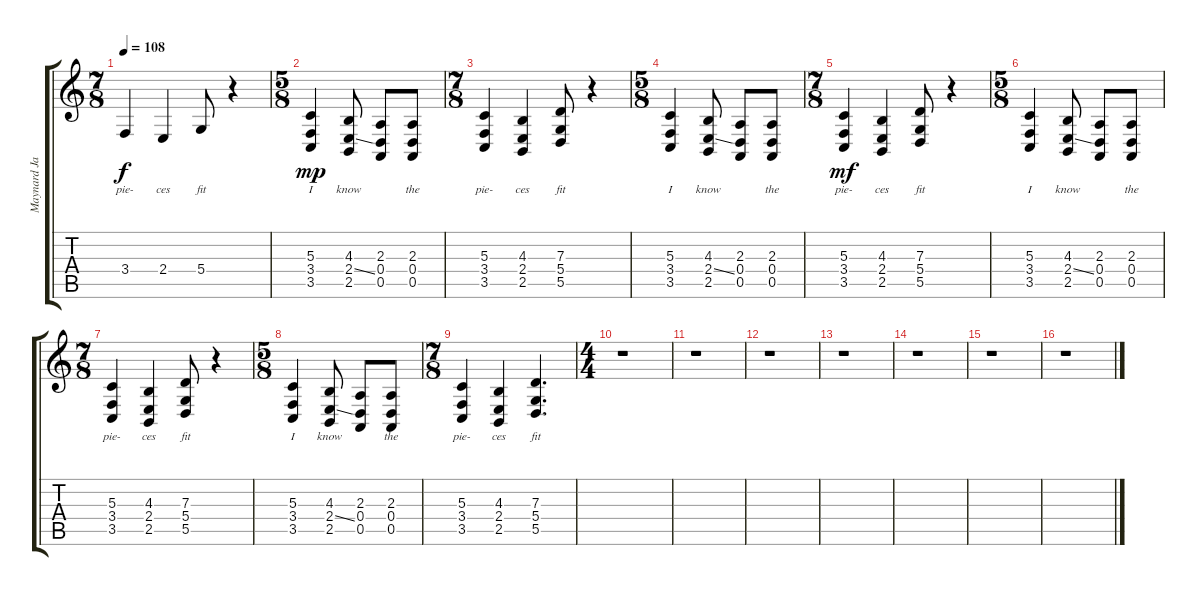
\track ("Maynard James Keenan (Vocals)" "Maynard Ja") {instrument bassoon}
\staff {score tabs}
\tuning (E4 B3 G3 D3 A2 E2) {hide}
\ts (7 8)
\tempo 108
\clef g2
\ks c
3.4.4{lyrics (0 "pie-") lyrics (1 "") lyrics (2 "") lyrics (3 "") lyrics (4 "") dy f} 2.4.4{lyrics (0 "ces") lyrics (1 "") lyrics (2 "") lyrics (3 "") lyrics (4 "")} 5.4.8{lyrics (0 "fit") lyrics (1 "") lyrics (2 "") lyrics (3 "") lyrics (4 "")} r.4 |
\ts (5 8)
(5.3 3.4 3.5).4{lyrics (0 "I") lyrics (1 "") lyrics (2 "") lyrics (3 "") lyrics (4 "") dy mp} (4.3 2.4{ss} 2.5).8{lyrics (0 "know") lyrics (1 "") lyrics (2 "") lyrics (3 "") lyrics (4 "")} (2.3 0.4 0.5).8{lyrics (0 "") lyrics (1 "") lyrics (2 "") lyrics (3 "") lyrics (4 "")} (2.3 0.4 0.5).8{lyrics (0 "the") lyrics (1 "") lyrics (2 "") lyrics (3 "") lyrics (4 "")} |
\ts (7 8)
(5.3 3.4 3.5).4{lyrics (0 "pie-") lyrics (1 "") lyrics (2 "") lyrics (3 "") lyrics (4 "")} (4.3 2.4 2.5).4{lyrics (0 "ces") lyrics (1 "") lyrics (2 "") lyrics (3 "") lyrics (4 "")} (7.3 5.4 5.5).8{lyrics (0 "fit") lyrics (1 "") lyrics (2 "") lyrics (3 "") lyrics (4 "")} r.4 |
\ts (5 8)
(5.3 3.4 3.5).4{lyrics (0 "I") lyrics (1 "") lyrics (2 "") lyrics (3 "") lyrics (4 "")} (4.3 2.4{ss} 2.5).8{lyrics (0 "know") lyrics (1 "") lyrics (2 "") lyrics (3 "") lyrics (4 "")} (2.3 0.4 0.5).8{lyrics (0 "") lyrics (1 "") lyrics (2 "") lyrics (3 "") lyrics (4 "")} (2.3 0.4 0.5).8{lyrics (0 "the") lyrics (1 "") lyrics (2 "") lyrics (3 "") lyrics (4 "")} |
\ts (7 8)
(5.3 3.4 3.5).4{lyrics (0 "pie-") lyrics (1 "") lyrics (2 "") lyrics (3 "") lyrics (4 "") dy mf} (4.3 2.4 2.5).4{lyrics (0 "ces") lyrics (1 "") lyrics (2 "") lyrics (3 "") lyrics (4 "")} (7.3 5.4 5.5).8{lyrics (0 "fit") lyrics (1 "") lyrics (2 "") lyrics (3 "") lyrics (4 "")} r.4 |
\ts (5 8)
(5.3 3.4 3.5).4{lyrics (0 "I") lyrics (1 "") lyrics (2 "") lyrics (3 "") lyrics (4 "")} (4.3 2.4{ss} 2.5).8{lyrics (0 "know") lyrics (1 "") lyrics (2 "") lyrics (3 "") lyrics (4 "")} (2.3 0.4 0.5).8{lyrics (0 "") lyrics (1 "") lyrics (2 "") lyrics (3 "") lyrics (4 "")} (2.3 0.4 0.5).8{lyrics (0 "the") lyrics (1 "") lyrics (2 "") lyrics (3 "") lyrics (4 "")} |
\ts (7 8)
(5.3 3.4 3.5).4{lyrics (0 "pie-") lyrics (1 "") lyrics (2 "") lyrics (3 "") lyrics (4 "")} (4.3 2.4 2.5).4{lyrics (0 "ces") lyrics (1 "") lyrics (2 "") lyrics (3 "") lyrics (4 "")} (7.3 5.4 5.5).8{lyrics (0 "fit") lyrics (1 "") lyrics (2 "") lyrics (3 "") lyrics (4 "")} r.4 |
\ts (5 8)
(5.3 3.4 3.5).4{lyrics (0 "I") lyrics (1 "") lyrics (2 "") lyrics (3 "") lyrics (4 "")} (4.3 2.4{ss} 2.5).8{lyrics (0 "know") lyrics (1 "") lyrics (2 "") lyrics (3 "") lyrics (4 "")} (2.3 0.4 0.5).8{lyrics (0 "") lyrics (1 "") lyrics (2 "") lyrics (3 "") lyrics (4 "")} (2.3 0.4 0.5).8{lyrics (0 "the") lyrics (1 "") lyrics (2 "") lyrics (3 "") lyrics (4 "")} |
\ts (7 8)
(5.3 3.4 3.5).4{lyrics (0 "pie-") lyrics (1 "") lyrics (2 "") lyrics (3 "") lyrics (4 "")} (4.3 2.4 2.5).4{lyrics (0 "ces") lyrics (1 "") lyrics (2 "") lyrics (3 "") lyrics (4 "")} (7.3 5.4 5.5).4{d lyrics (0 "fit") lyrics (1 "") lyrics (2 "") lyrics (3 "") lyrics (4 "")} |
\ts (4 4)
r.1 |
r.1 |
r.1 |
r.1 |
r.1 |
r.1 |
r.1
